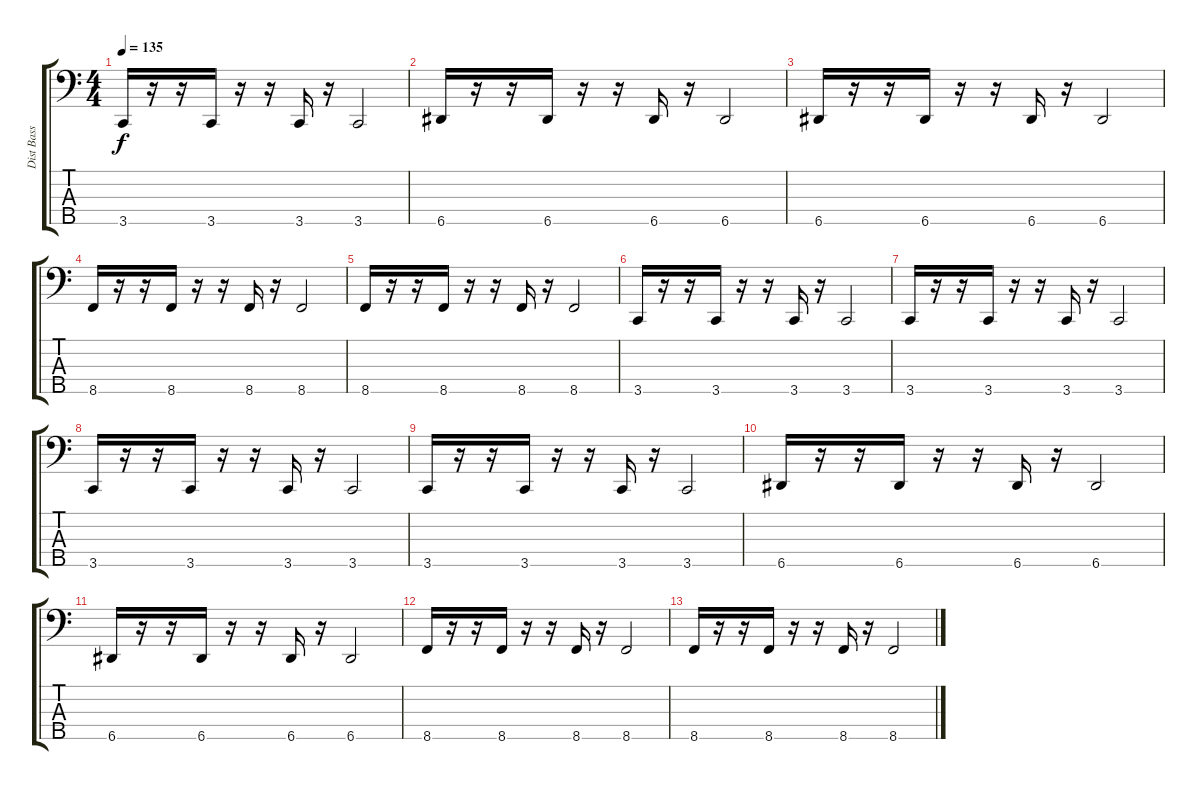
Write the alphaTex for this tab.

\track ("Dist Bass" "Dist Bass") {instrument distortionguitar}
\staff {score tabs}
\tuning (F2 C2 G1 D1 A0) {hide}
\ts (4 4)
\tempo 135
\clef f4
\ks c
3.5.16{dy f} r.16 r.16 3.5.16 r.16 r.16 3.5.16 r.16 3.5.2 |
6.5.16 r.16 r.16 6.5.16 r.16 r.16 6.5.16 r.16 6.5.2 |
6.5.16 r.16 r.16 6.5.16 r.16 r.16 6.5.16 r.16 6.5.2 |
8.5.16 r.16 r.16 8.5.16 r.16 r.16 8.5.16 r.16 8.5.2 |
8.5.16 r.16 r.16 8.5.16 r.16 r.16 8.5.16 r.16 8.5.2 |
3.5.16 r.16 r.16 3.5.16 r.16 r.16 3.5.16 r.16 3.5.2 |
3.5.16 r.16 r.16 3.5.16 r.16 r.16 3.5.16 r.16 3.5.2 |
3.5.16 r.16 r.16 3.5.16 r.16 r.16 3.5.16 r.16 3.5.2 |
3.5.16 r.16 r.16 3.5.16 r.16 r.16 3.5.16 r.16 3.5.2 |
6.5.16 r.16 r.16 6.5.16 r.16 r.16 6.5.16 r.16 6.5.2 |
6.5.16 r.16 r.16 6.5.16 r.16 r.16 6.5.16 r.16 6.5.2 |
8.5.16 r.16 r.16 8.5.16 r.16 r.16 8.5.16 r.16 8.5.2 |
8.5.16 r.16 r.16 8.5.16 r.16 r.16 8.5.16 r.16 8.5.2
